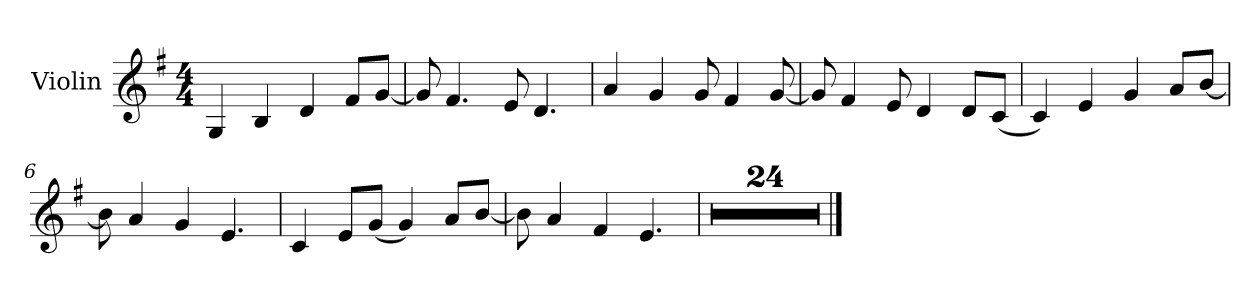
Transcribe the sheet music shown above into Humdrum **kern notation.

**kern
*part1
*staff1
*I"Violin
*I'Vln.
*clefG2
*k[f#]
*M4/4
=1
4G/
4B/
4d/
8f#/L
[8g/J
=2
8g/]
4.f#/
8e/
4.d/
=3
4a/
4g/
8g/
4f#/
[8g/
=4
8g/]
4f#/
8e/
4d/
8d/L
(<8c/J
=5
4c/)
4e/
4g/
8a/L
[8b/J
!!LO:LB:g=z
=6
8b\]
4a/
4g/
4.e/
=7
4c/
8e/L
(<8g/J
4g/)
8a/L
[8b/J
=8
8b\]
4a/
4f#/
4.e/
=9
1r
=10
1r
=11
1r
=12
1r
=13
1r
=14
1r
!!LO:LB:g=z
=15
1r
=16
1r
=17
1r
=18
1r
=19
1r
=20
1r
=21
1r
=22
1r
=23
1r
=24
1r
=25
1r
=26
1r
!!LO:LB:g=z
=27
1r
=28
1r
=29
1r
=30
1r
=31
1r
=32
1r
==
*-
